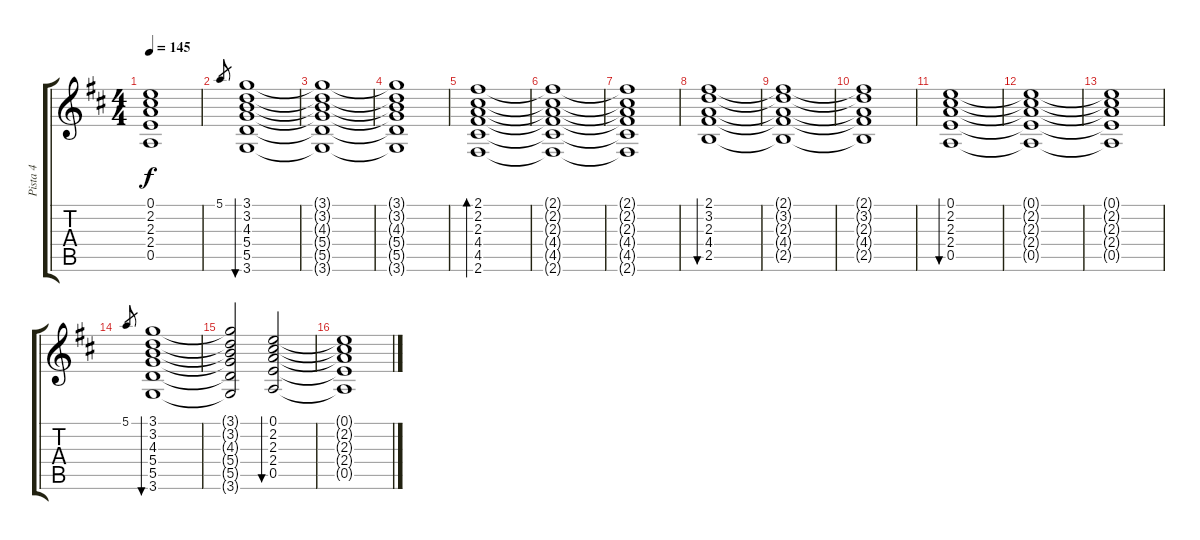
\track ("Pista 4" "Pista 4") {instrument electricguitarjazz}
\staff {score tabs}
\tuning (E4 B3 G3 D3 A2 E2) {hide}
\ts (4 4)
\tempo 145
\clef g2
\ks d
(0.1{t} 2.2{t} 2.3{t} 2.4{t} 0.5{t}).1{dy f} |
5.1.8{gr} (3.1 3.2 4.3 5.4 5.5 3.6).1{bu 120} |
(3.1{t} 3.2{t} 4.3{t} 5.4{t} 5.5{t} 3.6{t}).1 |
(3.1{t} 3.2{t} 4.3{t} 5.4{t} 5.5{t} 3.6{t}).1 |
(2.1 2.2 2.3 4.4 4.5 2.6).1{bd 120} |
(2.1{t} 2.2{t} 2.3{t} 4.4{t} 4.5{t} 2.6{t}).1 |
(2.1{t} 2.2{t} 2.3{t} 4.4{t} 4.5{t} 2.6{t}).1 |
(2.1 3.2 2.3 4.4 2.5).1{bu 240} |
(2.1{t} 3.2{t} 2.3{t} 4.4{t} 2.5{t}).1 |
(2.1{t} 3.2{t} 2.3{t} 4.4{t} 2.5{t}).1 |
(0.1 2.2 2.3 2.4 0.5).1{bu 240} |
(0.1{t} 2.2{t} 2.3{t} 2.4{t} 0.5{t}).1 |
(0.1{t} 2.2{t} 2.3{t} 2.4{t} 0.5{t}).1 |
5.1.8{gr} (3.1 3.2 4.3 5.4 5.5 3.6).1{bu 120} |
(3.1{t} 3.2{t} 4.3{t} 5.4{t} 5.5{t} 3.6{t}).2 (0.1 2.2 2.3 2.4 0.5).2{bu 240} |
(0.1{t} 2.2{t} 2.3{t} 2.4{t} 0.5{t}).1
